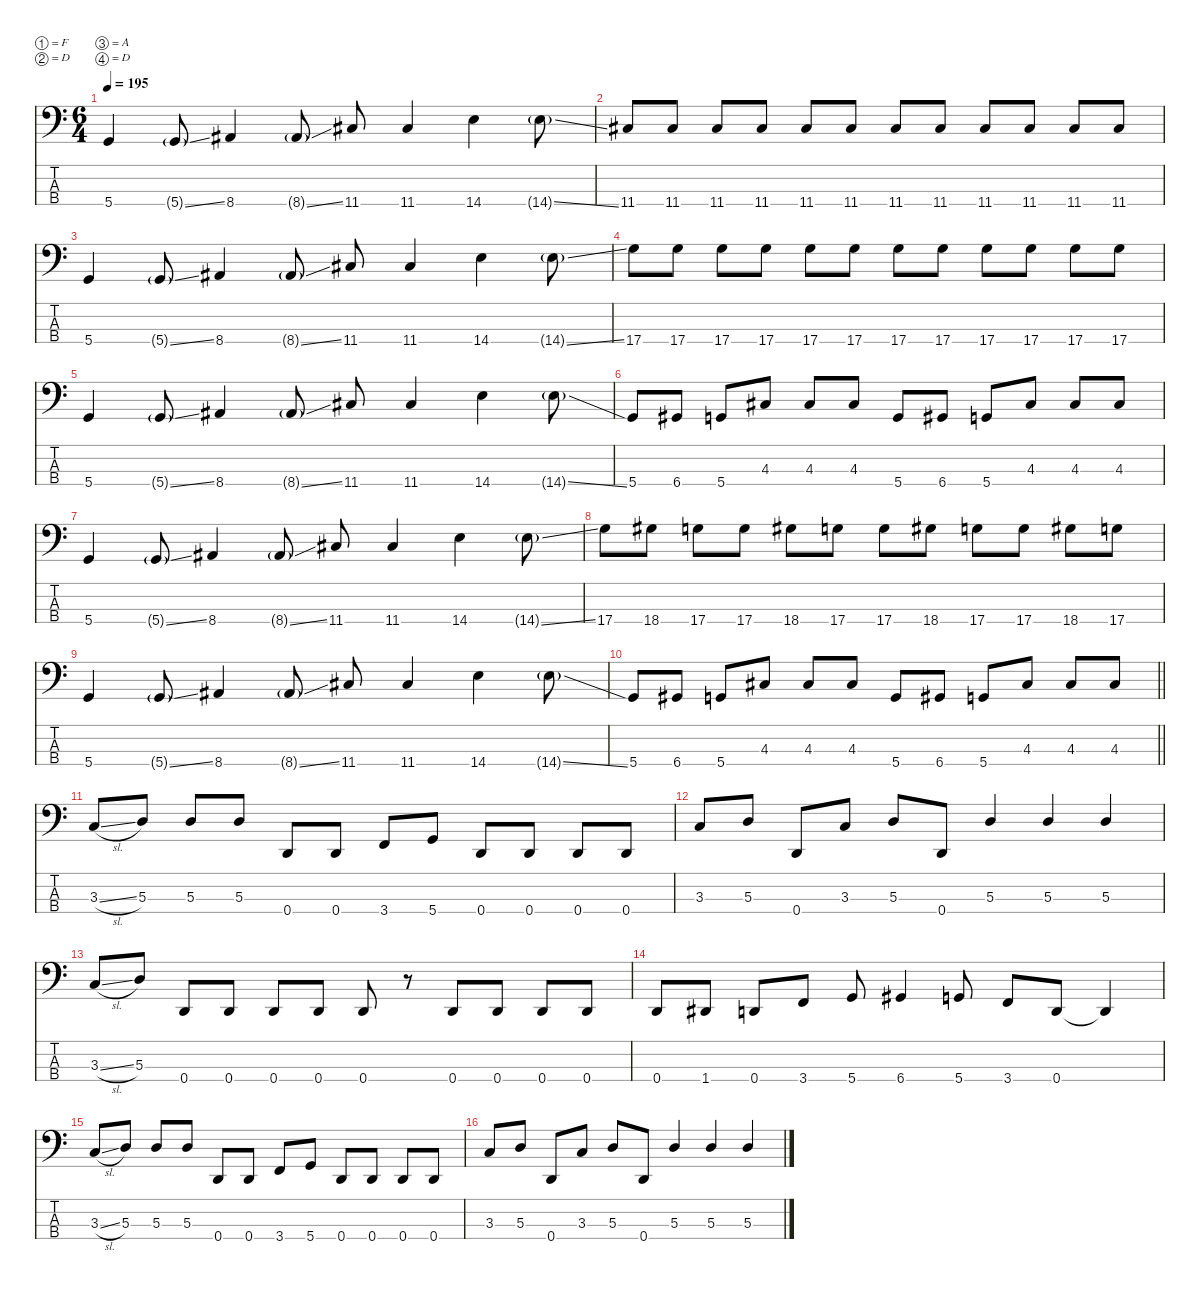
\defaultSystemsLayout 4
\hideDynamics
\bracketExtendMode nobrackets
\singleTrackTrackNamePolicy hidden
\multiTrackTrackNamePolicy hidden
\firstSystemTrackNameMode fullname
\firstSystemTrackNameOrientation horizontal
\otherSystemsTrackNameOrientation horizontal
\track ("Bass" "el.bs.") {defaultSystemsLayout 4 instrument electricbassfinger}
\staff {score tabs}
\tuning (F2 D2 A1 D1)
\ts (6 4)
\tempo 195
\clef f4
\ks c
5.4.4{dy f beam Up} 5.4{ss g}.8{dy mf beam Up} 8.4{acc #}.4{dy f beam Up} 8.4{ss g acc #}.8{dy mf beam Up} 11.4{acc #}.8{dy f beam Up} 11.4{acc #}.4{beam Up} 14.4.4{beam Down} 14.4{ss g}.8{dy mf beam Down} |
11.4{acc #}.8{dy f beam Up} 11.4{acc #}.8{beam Up} 11.4{acc #}.8{beam Up} 11.4{acc #}.8{beam Up} 11.4{acc #}.8{beam Up} 11.4{acc #}.8{beam Up} 11.4{acc #}.8{beam Up} 11.4{acc #}.8{beam Up} 11.4{acc #}.8{beam Up} 11.4{acc #}.8{beam Up} 11.4{acc #}.8{beam Up} 11.4{acc #}.8{beam Up} |
5.4.4{beam Up} 5.4{ss g}.8{dy mf beam Up} 8.4{acc #}.4{dy f beam Up} 8.4{ss g acc #}.8{dy mf beam Up} 11.4{acc #}.8{dy f beam Up} 11.4{acc #}.4{beam Up} 14.4.4{beam Down} 14.4{ss g}.8{dy mf beam Down} |
17.4.8{dy f beam Down} 17.4.8{beam Down} 17.4.8{beam Down} 17.4.8{beam Down} 17.4.8{beam Down} 17.4.8{beam Down} 17.4.8{beam Down} 17.4.8{beam Down} 17.4.8{beam Down} 17.4.8{beam Down} 17.4.8{beam Down} 17.4.8{beam Down} |
5.4.4{beam Up} 5.4{ss g}.8{dy mf beam Up} 8.4{acc #}.4{dy f beam Up} 8.4{ss g acc #}.8{dy mf beam Up} 11.4{acc #}.8{dy f beam Up} 11.4{acc #}.4{beam Up} 14.4.4{beam Down} 14.4{ss g}.8{dy mf beam Down} |
5.4.8{dy f beam Up} 6.4{acc #}.8{beam Up} 5.4.8{beam Up} 4.3{acc #}.8{beam Up} 4.3{acc #}.8{beam Up} 4.3{acc #}.8{beam Up} 5.4.8{beam Up} 6.4{acc #}.8{beam Up} 5.4.8{beam Up} 4.3{acc #}.8{beam Up} 4.3{acc #}.8{beam Up} 4.3{acc #}.8{beam Up} |
5.4.4{beam Up} 5.4{ss g}.8{dy mf beam Up} 8.4{acc #}.4{dy f beam Up} 8.4{ss g acc #}.8{dy mf beam Up} 11.4{acc #}.8{dy f beam Up} 11.4{acc #}.4{beam Up} 14.4.4{beam Down} 14.4{ss g}.8{dy mf beam Down} |
17.4.8{dy f beam Down} 18.4{acc #}.8{beam Down} 17.4.8{beam Down} 17.4.8{beam Down} 18.4{acc #}.8{beam Down} 17.4.8{beam Down} 17.4.8{beam Down} 18.4{acc #}.8{beam Down} 17.4.8{beam Down} 17.4.8{beam Down} 18.4{acc #}.8{beam Down} 17.4.8{beam Down} |
5.4.4{beam Up} 5.4{ss g}.8{dy mf beam Up} 8.4{acc #}.4{dy f beam Up} 8.4{ss g acc #}.8{dy mf beam Up} 11.4{acc #}.8{dy f beam Up} 11.4{acc #}.4{beam Up} 14.4.4{beam Down} 14.4{ss g}.8{dy mf beam Down} |
\barLineRight lightlight
5.4.8{dy f beam Up} 6.4{acc #}.8{beam Up} 5.4.8{beam Up} 4.3{acc #}.8{beam Up} 4.3{acc #}.8{beam Up} 4.3{acc #}.8{beam Up} 5.4.8{beam Up} 6.4{acc #}.8{beam Up} 5.4.8{beam Up} 4.3{acc #}.8{beam Up} 4.3{acc #}.8{beam Up} 4.3{acc #}.8{beam Up} |
3.3{sl}.8{beam Up} 5.3.8{beam Up} 5.3.8{beam Up} 5.3.8{beam Up} 0.4.8{beam Up} 0.4.8{beam Up} 3.4.8{beam Up} 5.4.8{beam Up} 0.4.8{beam Up} 0.4.8{beam Up} 0.4.8{beam Up} 0.4.8{beam Up} |
3.3.8{beam Up} 5.3.8{beam Up} 0.4.8{beam Up} 3.3.8{beam Up} 5.3.8{beam Up} 0.4.8{beam Up} 5.3.4{beam Up} 5.3.4{beam Up} 5.3.4{beam Up} |
3.3{sl}.8{beam Up} 5.3.8{beam Up} 0.4.8{beam Up} 0.4.8{beam Up} 0.4.8{beam Up} 0.4.8{beam Up} 0.4.8{beam Up} r.8{beam Up} 0.4.8{beam Up} 0.4.8{beam Up} 0.4.8{dy mp beam Up} 0.4.8{dy f beam Up} |
0.4.8{beam Up} 1.4{acc #}.8{beam Up} 0.4.8{beam Up} 3.4.8{beam Up} 5.4.8{beam Up} 6.4{acc #}.4{beam Up} 5.4.8{beam Up} 3.4.8{beam Up} 0.4.8{beam Up} 0.4{t}.4{beam Up} |
3.3{sl}.8{beam Up} 5.3.8{beam Up} 5.3.8{beam Up} 5.3.8{beam Up} 0.4.8{beam Up} 0.4.8{beam Up} 3.4.8{beam Up} 5.4.8{beam Up} 0.4.8{beam Up} 0.4.8{beam Up} 0.4.8{beam Up} 0.4.8{beam Up} |
3.3.8{beam Up} 5.3.8{beam Up} 0.4.8{beam Up} 3.3.8{beam Up} 5.3.8{beam Up} 0.4.8{beam Up} 5.3.4{beam Up} 5.3.4{beam Up} 5.3.4{beam Up}
